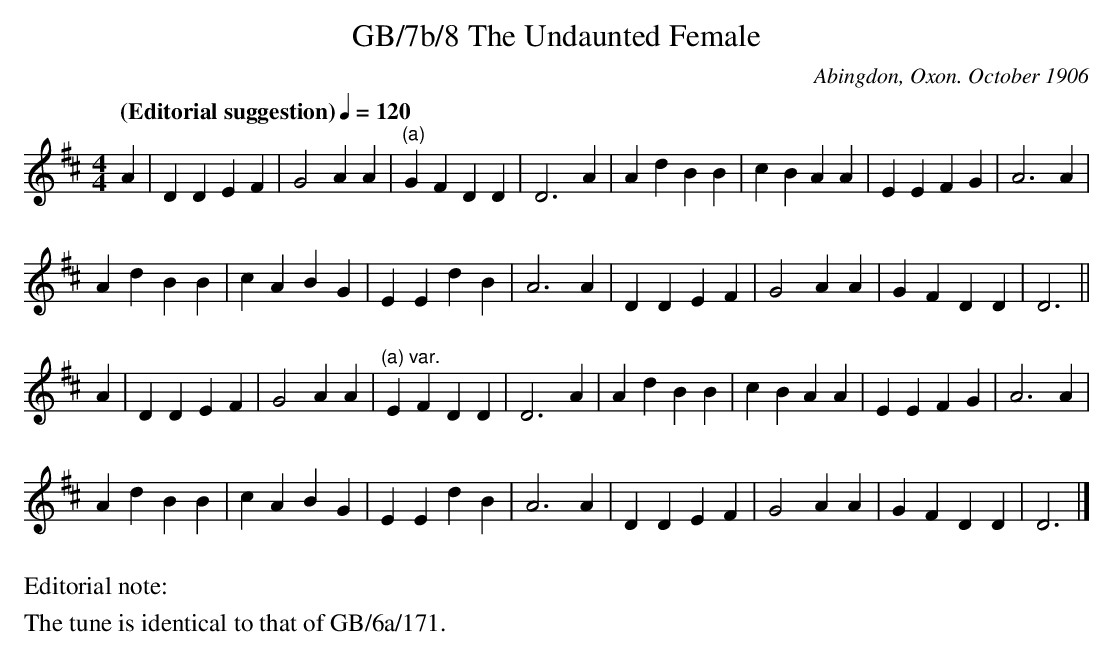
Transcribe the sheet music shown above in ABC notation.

X:1
T:GB/7b/8 The Undaunted Female
C:Abingdon, Oxon. October 1906
L:1/4
Q:"(Editorial suggestion)" 1/4=120
M:4/4
K:D
A | D D E F | G2 A A | "^(a)"G F D D | D3 A | A d B B | c B A A | E E F G | A3 A |
A d B B | c A B G | E E d B | A3 A | D D E F | G2 A A | G F D D | D3 ||
A | D D E F |G2 A A | "^(a) var."E F D D | D3 A | A d B B | c B A A | E E F G | A3 A |
A d B B | c A B G | E E d B | A3 A | D D E F | G2 A A | G F D D | D3 |]
